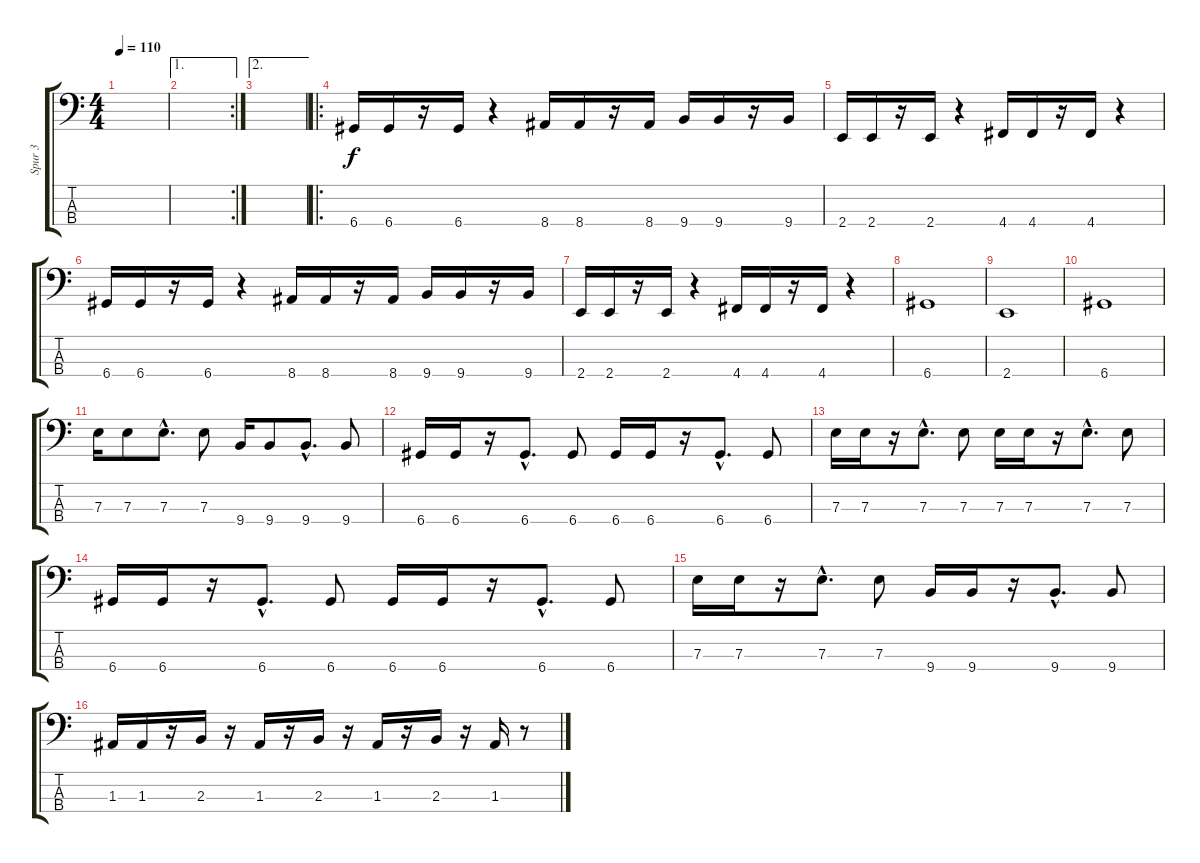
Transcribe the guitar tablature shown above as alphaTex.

\track ("Spur 3" "Spur 3") {instrument electricbasspick}
\staff {score tabs}
\tuning (G2 D2 A1 D1) {hide}
\ts (4 4)
\tempo 110
\clef f4
\ks c
|
\ae 1
\rc 2
|
\ae 2
|
\ro
6.4.16 6.4.16 r.16 6.4.16 r.4 8.4.16 8.4.16 r.16 8.4.16 9.4.16 9.4.16 r.16 9.4.16 |
2.4.16 2.4.16 r.16 2.4.16 r.4 4.4.16 4.4.16 r.16 4.4.16 r.4 |
6.4.16 6.4.16 r.16 6.4.16 r.4 8.4.16 8.4.16 r.16 8.4.16 9.4.16 9.4.16 r.16 9.4.16 |
2.4.16 2.4.16 r.16 2.4.16 r.4 4.4.16 4.4.16 r.16 4.4.16 r.4 |
6.4.1 |
2.4.1 |
6.4.1 |
7.3.16 7.3.8 7.3{hac}.8{d} 7.3.8 9.4.16 9.4.8 9.4{hac}.8{d} 9.4.8 |
6.4.16 6.4.16 r.16 6.4{hac}.8{d} 6.4.8 6.4.16 6.4.16 r.16 6.4{hac}.8{d} 6.4.8 |
7.3.16 7.3.16 r.16 7.3{hac}.8{d} 7.3.8 7.3.16 7.3.16 r.16 7.3{hac}.8{d} 7.3.8 |
6.4.16 6.4.16 r.16 6.4{hac}.8{d} 6.4.8 6.4.16 6.4.16 r.16 6.4{hac}.8{d} 6.4.8 |
7.3.16 7.3.16 r.16 7.3{hac}.8{d} 7.3.8 9.4.16 9.4.16 r.16 9.4{hac}.8{d} 9.4.8 |
1.3.16 1.3.16 r.16 2.3.16 r.16 1.3.16 r.16 2.3.16 r.16 1.3.16 r.16 2.3.16 r.16 1.3.16 r.8
